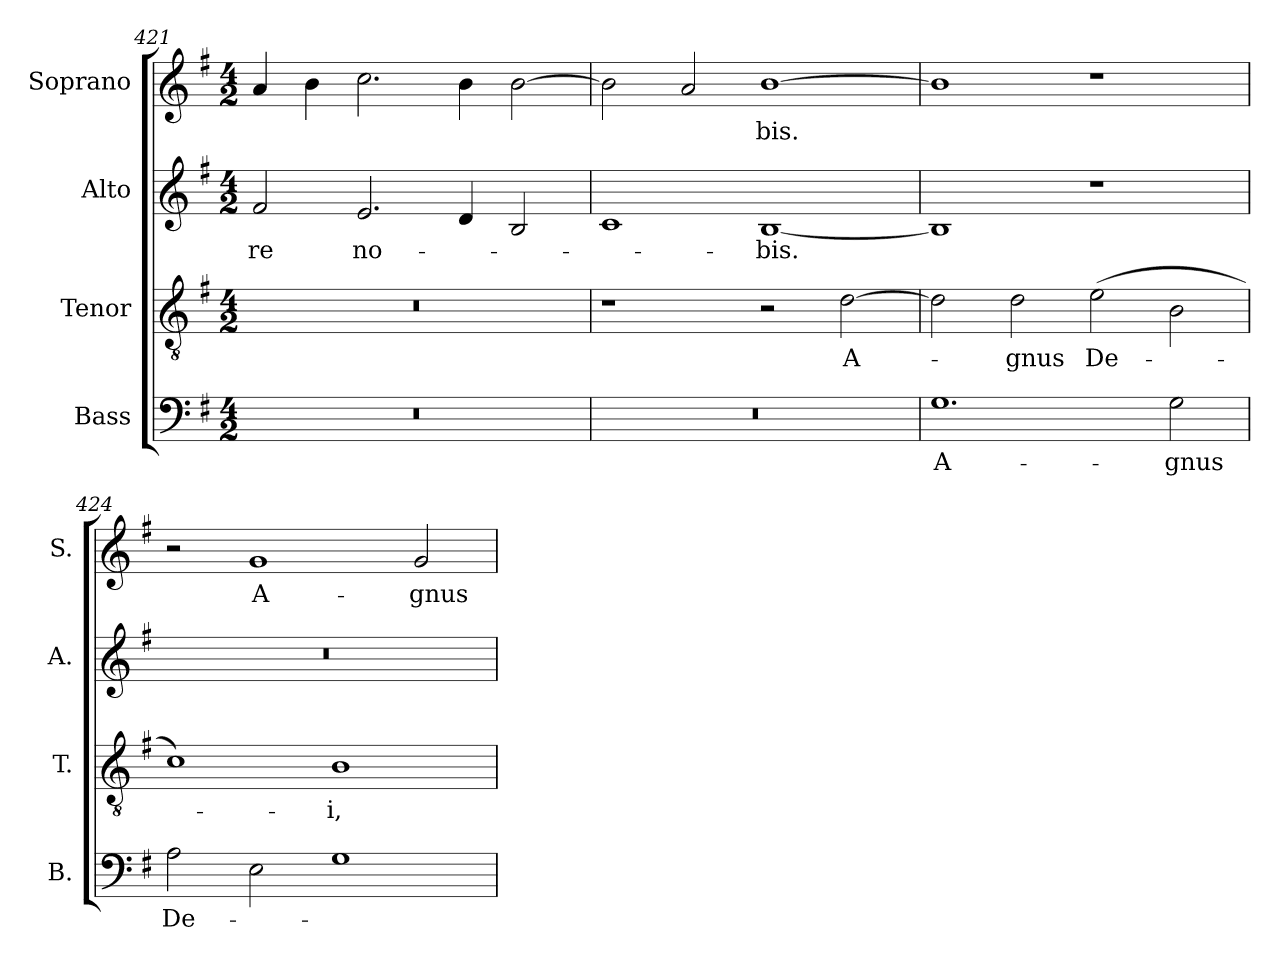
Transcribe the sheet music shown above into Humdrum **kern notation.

**kern	**text	**kern	**text	**kern	**text	**kern	**text
*part4	*part4	*part3	*part3	*part2	*part2	*part1	*part1
*staff4	*staff4	*staff3	*staff3	*staff2	*staff2	*staff1	*staff1
*I"Bass	*	*I"Tenor	*	*I"Alto	*	*I"Soprano	*
*I'B.	*	*I'T.	*	*I'A.	*	*I'S.	*
*clefF4	*	*clefGv2	*	*clefG2	*	*clefG2	*
*	*	*ITrd7c12	*	*	*	*	*
*k[f#]	*	*k[f#]	*	*k[f#]	*	*k[f#]	*
*G:	*	*G:	*	*G:	*	*G:	*
*M4/2	*	*M4/2	*	*M4/2	*	*M4/2	*
=421	=421	=421	=421	=421	=421	=421	=421
!LO:N:vis=1	!	!LO:N:vis=1	!	!	!	!	!
!	!	!	!	!	!LO:LY:b:color=#000000	!	!
0r	.	0r	.	2f#i/	-re	4ai/	.
.	.	.	.	.	.	4bi\	.
!	!	!	!	!	!LO:LY:b:color=#000000	!	!
.	.	.	.	2.ei/	no-	2.cci\	.
.	.	.	.	4di/	.	4bi\	.
.	.	.	.	2Bi/	.	[2bi\	.
!!LO:PB:g=z
=422	=422	=422	=422	=422	=422	=422	=422
!LO:N:vis=1	!	!	!	!	!	!	!
0r	.	1r	.	1ci	.	2bi\]	.
.	.	.	.	.	.	2ai/	.
!	!	!	!	!	!LO:LY:b:color=#000000	!	!
!	!	!	!	!	!	!	!LO:LY:b:color=#000000
.	.	2r	.	[1Bi	-bis.	[1bi	-bis.
!	!	!	!LO:LY:b:color=#000000	!	!	!	!
.	.	[2Di\	A-	.	.	.	.
=423	=423	=423	=423	=423	=423	=423	=423
!	!LO:LY:b:color=#000000	!	!	!	!	!	!
1.Gi	A-	2Di\]	.	1Bi]	.	1bi]	.
!	!	!	!LO:LY:b:color=#000000	!	!	!	!
.	.	2Di\	-gnus	.	.	.	.
!	!	!	!LO:LY:b:color=#000000	!	!	!	!
.	.	(2Ei\	De-	1r	.	1r	.
!	!LO:LY:b:color=#000000	!	!	!	!	!	!
2Gi\	-gnus	2BBi\	.	.	.	.	.
=424	=424	=424	=424	=424	=424	=424	=424
!	!LO:LY:b:color=#000000	!	!	!LO:N:vis=1	!	!	!
2Ai\	De-	1Ci)	.	0r	.	2r	.
!	!	!	!	!	!	!	!LO:LY:b:color=#000000
2Ei\	.	.	.	.	.	1gi	A-
!	!	!	!LO:LY:b:color=#000000	!	!	!	!
1Gi	.	1BBi	-i,	.	.	.	.
!	!	!	!	!	!	!	!LO:LY:b:color=#000000
.	.	.	.	.	.	2gi/	-gnus
=	=	=	=	=	=	=	=
*-	*-	*-	*-	*-	*-	*-	*-
